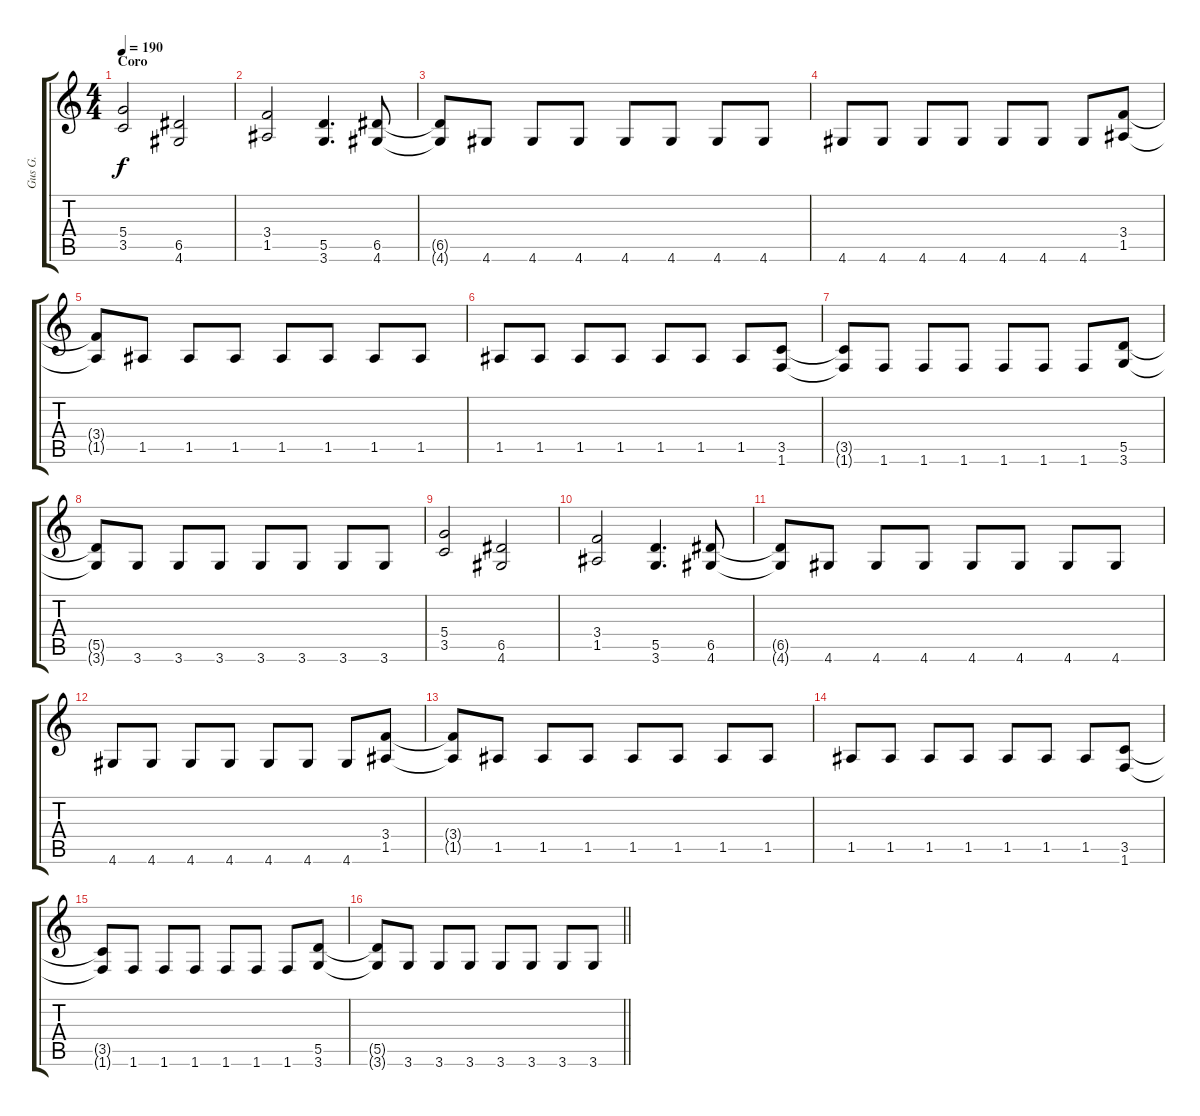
\track ("Gus G." "Gus G.") {instrument distortionguitar}
\staff {score tabs}
\tuning (E4 B3 G3 D3 A2 E2) {hide}
\ts (4 4)
\section ("" "Coro")
\tempo 190
\clef g2
\ks c
(5.4 3.5).2{dy f} (6.5 4.6).2 |
(3.4 1.5).2 (5.5 3.6).4{d} (6.5 4.6).8 |
(6.5{t} 4.6{t}).8 4.6.8 4.6.8 4.6.8 4.6.8 4.6.8 4.6.8 4.6.8 |
4.6.8 4.6.8 4.6.8 4.6.8 4.6.8 4.6.8 4.6.8 (3.4 1.5).8 |
(3.4{t} 1.5{t}).8 1.5.8 1.5.8 1.5.8 1.5.8 1.5.8 1.5.8 1.5.8 |
1.5.8 1.5.8 1.5.8 1.5.8 1.5.8 1.5.8 1.5.8 (3.5 1.6).8 |
(3.5{t} 1.6{t}).8 1.6.8 1.6.8 1.6.8 1.6.8 1.6.8 1.6.8 (5.5 3.6).8 |
(5.5{t} 3.6{t}).8 3.6.8 3.6.8 3.6.8 3.6.8 3.6.8 3.6.8 3.6.8 |
(5.4 3.5).2 (6.5 4.6).2 |
(3.4 1.5).2 (5.5 3.6).4{d} (6.5 4.6).8 |
(6.5{t} 4.6{t}).8 4.6.8 4.6.8 4.6.8 4.6.8 4.6.8 4.6.8 4.6.8 |
4.6.8 4.6.8 4.6.8 4.6.8 4.6.8 4.6.8 4.6.8 (3.4 1.5).8 |
(3.4{t} 1.5{t}).8 1.5.8 1.5.8 1.5.8 1.5.8 1.5.8 1.5.8 1.5.8 |
1.5.8 1.5.8 1.5.8 1.5.8 1.5.8 1.5.8 1.5.8 (3.5 1.6).8 |
(3.5{t} 1.6{t}).8 1.6.8 1.6.8 1.6.8 1.6.8 1.6.8 1.6.8 (5.5 3.6).8 |
\barLineRight lightlight
(5.5{t} 3.6{t}).8 3.6.8 3.6.8 3.6.8 3.6.8 3.6.8 3.6.8 3.6.8
